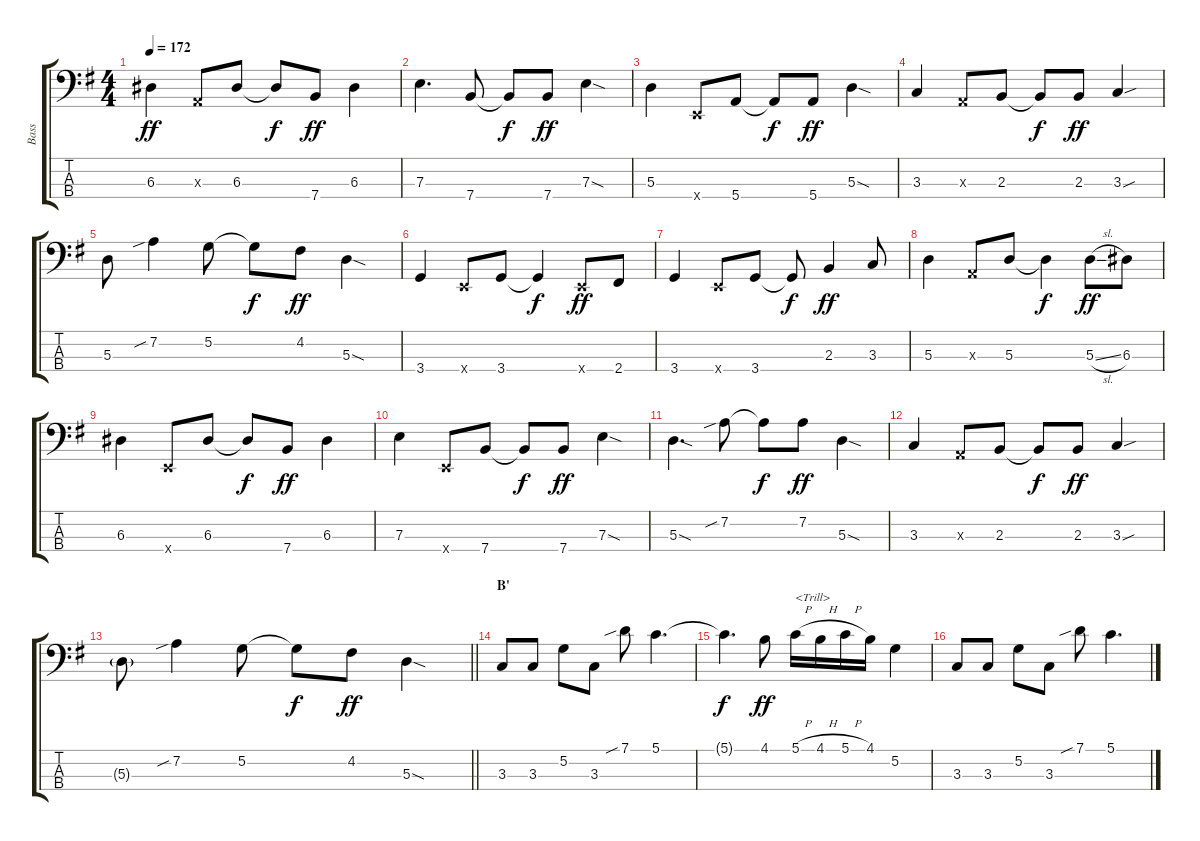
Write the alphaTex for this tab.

\track ("Bass" "Bass") {instrument electricbasspick}
\staff {score tabs}
\tuning (G2 D2 A1 E1) {hide}
\ts (4 4)
\tempo 172
\clef f4
\ks g
6.3.4{dy ff} 0.3{x}.8 6.3.8 6.3{t}.8{dy f} 7.4.8{dy ff} 6.3.4 |
7.3.4{d} 7.4.8 7.4{t}.8{dy f} 7.4.8{dy ff} 7.3{sod}.4 |
5.3.4 0.4{x}.8 5.4.8 5.4{t}.8{dy f} 5.4.8{dy ff} 5.3{sod}.4 |
3.3.4 0.3{x}.8 2.3.8 2.3{t}.8{dy f} 2.3.8{dy ff} 3.3{sou}.4 |
5.3.8 7.2{sib}.4 5.2.8 5.2{t}.8{dy f} 4.2.8{dy ff} 5.3{sod}.4 |
3.4.4 0.4{x}.8 3.4.8 3.4{t}.4{dy f} 0.4{x}.8{dy ff} 2.4.8 |
3.4.4 0.4{x}.8 3.4.8 3.4{t}.8{dy f} 2.3.4{dy ff} 3.3.8 |
5.3.4 0.3{x}.8 5.3.8 5.3{t}.4{dy f} 5.3{sl}.8{dy ff} 6.3.8 |
6.3.4 0.4{x}.8 6.3.8 6.3{t}.8{dy f} 7.4.8{dy ff} 6.3.4 |
7.3.4 0.4{x}.8 7.4.8 7.4{t}.8{dy f} 7.4.8{dy ff} 7.3{sod}.4 |
5.3{sod}.4{d} 7.2{sib}.8 7.2{t}.8{dy f} 7.2.8{dy ff} 5.3{sod}.4 |
3.3.4 0.3{x}.8 2.3.8 2.3{t}.8{dy f} 2.3.8{dy ff} 3.3{sou}.4 |
\barLineRight lightlight
5.3{g}.8 7.2{sib}.4 5.2.8 5.2{t}.8{dy f} 4.2.8{dy ff} 5.3{sod}.4 |
\section ("" "B'")
3.3.8 3.3.8 5.2.8 3.3.8 7.1{sib}.8 5.1.4{d} |
5.1{t}.4{d dy f} 4.1.8{dy ff} 5.1{h}.16{txt "<Trill>"} 4.1{h}.16 5.1{h}.16 4.1.16 5.2.4 |
3.3.8 3.3.8 5.2.8 3.3.8 7.1{sib}.8 5.1.4{d}
